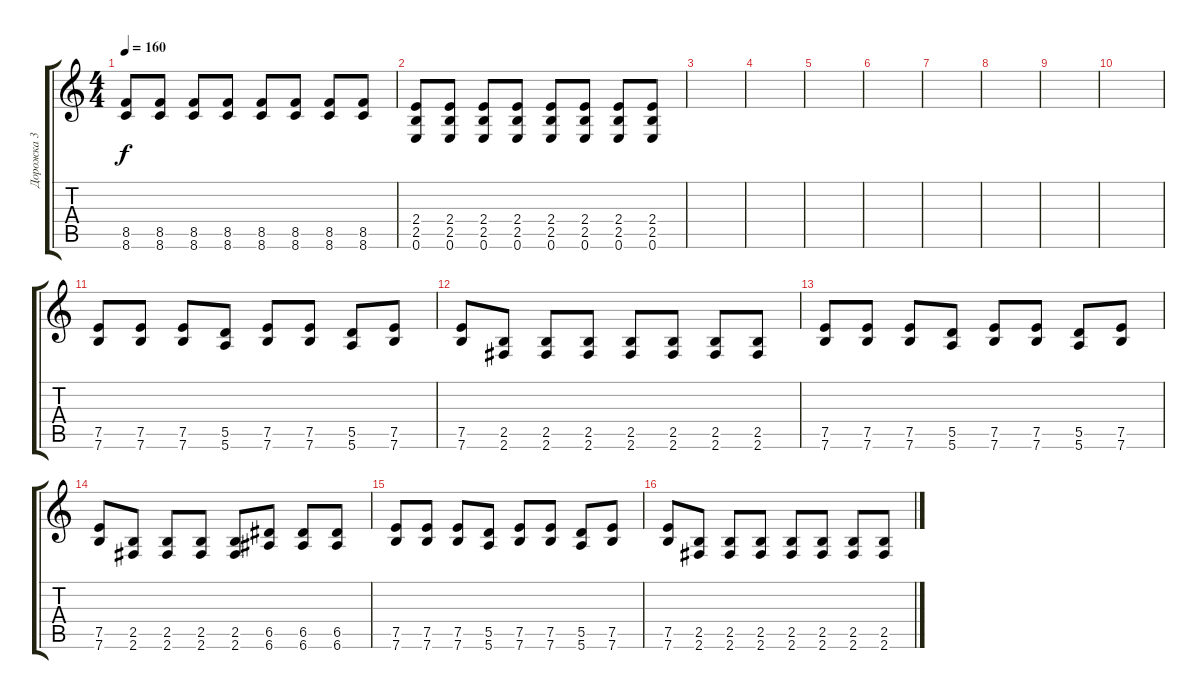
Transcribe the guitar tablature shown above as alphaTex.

\track ("Дорожка 3" "Дорожка 3") {instrument overdrivenguitar}
\staff {score tabs}
\tuning (E4 B3 G3 D3 A2 E2) {hide}
\ts (4 4)
\tempo 160
\clef g2
\ks c
(8.5 8.6).8{dy f} (8.5 8.6).8 (8.5 8.6).8 (8.5 8.6).8 (8.5 8.6).8 (8.5 8.6).8 (8.5 8.6).8 (8.5 8.6).8 |
(2.4 2.5 0.6).8 (2.4 2.5 0.6).8 (2.4 2.5 0.6).8 (2.4 2.5 0.6).8 (2.4 2.5 0.6).8 (2.4 2.5 0.6).8 (2.4 2.5 0.6).8 (2.4 2.5 0.6).8 |
|
|
|
|
|
|
|
|
(7.5 7.6).8 (7.5 7.6).8 (7.5 7.6).8 (5.5 5.6).8 (7.5 7.6).8 (7.5 7.6).8 (5.5 5.6).8 (7.5 7.6).8 |
(7.5 7.6).8 (2.5 2.6).8 (2.5 2.6).8 (2.5 2.6).8 (2.5 2.6).8 (2.5 2.6).8 (2.5 2.6).8 (2.5 2.6).8 |
(7.5 7.6).8 (7.5 7.6).8 (7.5 7.6).8 (5.5 5.6).8 (7.5 7.6).8 (7.5 7.6).8 (5.5 5.6).8 (7.5 7.6).8 |
(7.5 7.6).8 (2.5 2.6).8 (2.5 2.6).8 (2.5 2.6).8 (2.5 2.6).8 (6.5 6.6).8 (6.5 6.6).8 (6.5 6.6).8 |
(7.5 7.6).8 (7.5 7.6).8 (7.5 7.6).8 (5.5 5.6).8 (7.5 7.6).8 (7.5 7.6).8 (5.5 5.6).8 (7.5 7.6).8 |
(7.5 7.6).8 (2.5 2.6).8 (2.5 2.6).8 (2.5 2.6).8 (2.5 2.6).8 (2.5 2.6).8 (2.5 2.6).8 (2.5 2.6).8
